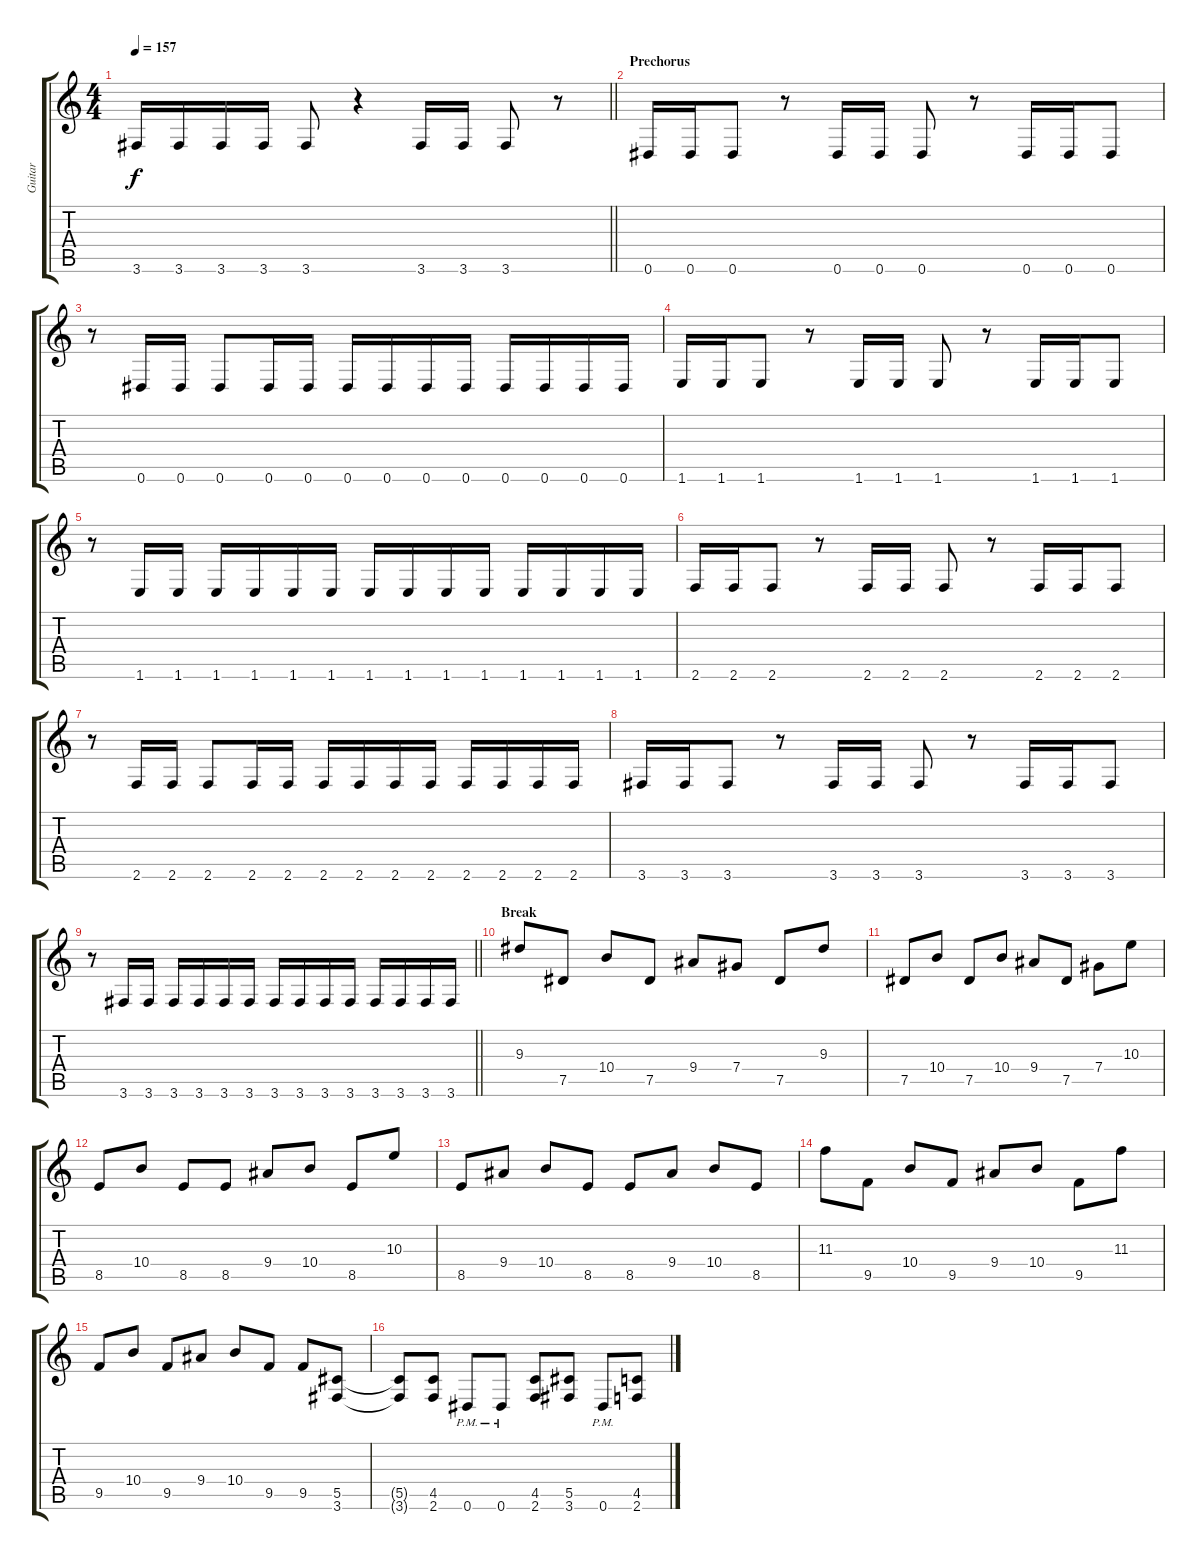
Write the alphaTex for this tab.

\track ("Guitar" "Guitar") {instrument distortionguitar}
\staff {score tabs}
\tuning (Eb4 Bb3 Gb3 Db3 Ab2 Eb2) {hide}
\ts (4 4)
\tempo 157
\clef g2
\barLineRight lightlight
\ks c
3.6.16{dy f} 3.6.16 3.6.16 3.6.16 3.6.8 r.4 3.6.16 3.6.16 3.6.8 r.8 |
\section ("" "Prechorus")
0.6.16 0.6.16 0.6.8 r.8 0.6.16 0.6.16 0.6.8 r.8 0.6.16 0.6.16 0.6.8 |
r.8 0.6.16 0.6.16 0.6.8 0.6.16 0.6.16 0.6.16 0.6.16 0.6.16 0.6.16 0.6.16 0.6.16 0.6.16 0.6.16 |
1.6.16 1.6.16 1.6.8 r.8 1.6.16 1.6.16 1.6.8 r.8 1.6.16 1.6.16 1.6.8 |
r.8 1.6.16 1.6.16 1.6.16 1.6.16 1.6.16 1.6.16 1.6.16 1.6.16 1.6.16 1.6.16 1.6.16 1.6.16 1.6.16 1.6.16 |
2.6.16 2.6.16 2.6.8 r.8 2.6.16 2.6.16 2.6.8 r.8 2.6.16 2.6.16 2.6.8 |
r.8 2.6.16 2.6.16 2.6.8 2.6.16 2.6.16 2.6.16 2.6.16 2.6.16 2.6.16 2.6.16 2.6.16 2.6.16 2.6.16 |
3.6.16 3.6.16 3.6.8 r.8 3.6.16 3.6.16 3.6.8 r.8 3.6.16 3.6.16 3.6.8 |
\barLineRight lightlight
r.8 3.6.16 3.6.16 3.6.16 3.6.16 3.6.16 3.6.16 3.6.16 3.6.16 3.6.16 3.6.16 3.6.16 3.6.16 3.6.16 3.6.16 |
\section ("" "Break")
9.3.8 7.5.8 10.4.8 7.5.8 9.4.8 7.4.8 7.5.8 9.3.8 |
7.5.8 10.4.8 7.5.8 10.4.8 9.4.8 7.5.8 7.4.8 10.3.8 |
8.5.8 10.4.8 8.5.8 8.5.8 9.4.8 10.4.8 8.5.8 10.3.8 |
8.5.8 9.4.8 10.4.8 8.5.8 8.5.8 9.4.8 10.4.8 8.5.8 |
11.3.8 9.5.8 10.4.8 9.5.8 9.4.8 10.4.8 9.5.8 11.3.8 |
9.5.8 10.4.8 9.5.8 9.4.8 10.4.8 9.5.8 9.5.8 (5.5 3.6).8 |
(5.5{t} 3.6{t}).8 (4.5 2.6).8 0.6{pm}.8 0.6{pm}.8 (4.5 2.6).8 (5.5 3.6).8 0.6{pm}.8 (4.5 2.6).8
